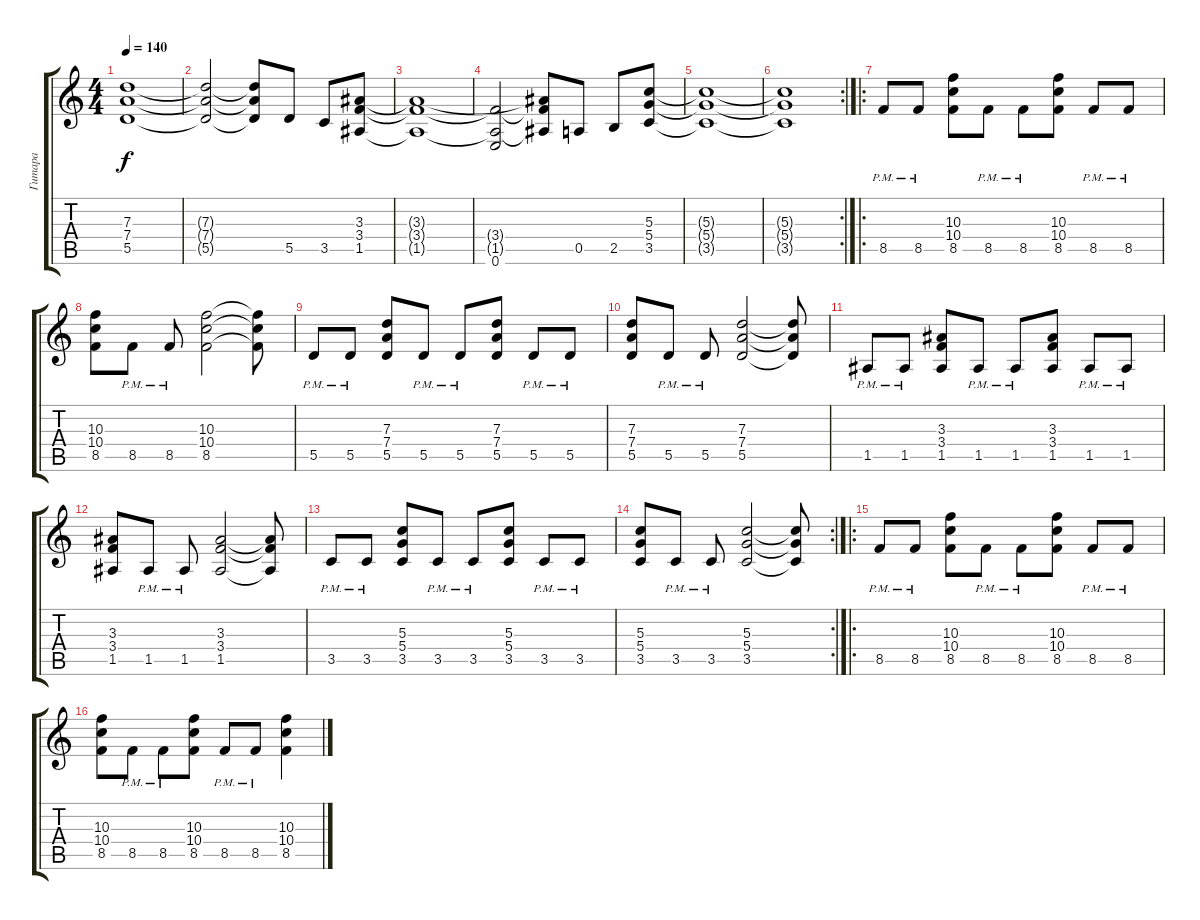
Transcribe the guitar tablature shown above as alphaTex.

\track ("Гитара" "Гитара") {instrument distortionguitar}
\staff {score tabs}
\tuning (E4 B3 G3 D3 A2 E2) {hide}
\ts (4 4)
\tempo 140
\clef g2
\ks c
(7.3{t} 7.4{t} 5.5{t}).1{dy f} |
(7.3{t} 7.4{t} 5.5{t}).2 (7.3{t} 7.4{t} 5.5{t}).8 5.5.8 3.5.8 (3.3 3.4 1.5).8 |
(3.3{t} 3.4{t} 1.5{t}).1 |
(3.4{t} 1.5{t} 0.6).2 (3.3{t} 3.4{t} 1.5{t}).8 0.5.8 2.5.8 (5.3 5.4 3.5).8 |
(5.3{t} 5.4{t} 3.5{t}).1 |
\rc 2
(5.3{t} 5.4{t} 3.5{t}).1 |
\ro
8.5{pm}.8 8.5{pm}.8 (10.3 10.4 8.5).8 8.5{pm}.8 8.5{pm}.8 (10.3 10.4 8.5).8 8.5{pm}.8 8.5{pm}.8 |
(10.3 10.4 8.5).8 8.5{pm}.8 8.5{pm}.8 (10.3 10.4 8.5).2 (10.3{t} 10.4{t} 8.5{t}).8 |
5.5{pm}.8 5.5{pm}.8 (7.3 7.4 5.5).8 5.5{pm}.8 5.5{pm}.8 (7.3 7.4 5.5).8 5.5{pm}.8 5.5{pm}.8 |
(7.3 7.4 5.5).8 5.5{pm}.8 5.5{pm}.8 (7.3 7.4 5.5).2 (7.3{t} 7.4{t} 5.5{t}).8 |
1.5{pm}.8 1.5{pm}.8 (3.3 3.4 1.5).8 1.5{pm}.8 1.5{pm}.8 (3.3 3.4 1.5).8 1.5{pm}.8 1.5{pm}.8 |
(3.3 3.4 1.5).8 1.5{pm}.8 1.5{pm}.8 (3.3 3.4 1.5).2 (3.3{t} 3.4{t} 1.5{t}).8 |
3.5{pm}.8 3.5{pm}.8 (5.3 5.4 3.5).8 3.5{pm}.8 3.5{pm}.8 (5.3 5.4 3.5).8 3.5{pm}.8 3.5{pm}.8 |
\rc 2
(5.3 5.4 3.5).8 3.5{pm}.8 3.5{pm}.8 (5.3 5.4 3.5).2 (5.3{t} 5.4{t} 3.5{t}).8 |
\ro
8.5{pm}.8 8.5{pm}.8 (10.3 10.4 8.5).8 8.5{pm}.8 8.5{pm}.8 (10.3 10.4 8.5).8 8.5{pm}.8 8.5{pm}.8 |
(10.3 10.4 8.5).8 8.5{pm}.8 8.5{pm}.8 (10.3 10.4 8.5).8 8.5{pm}.8 8.5{pm}.8 (10.3 10.4 8.5).4
